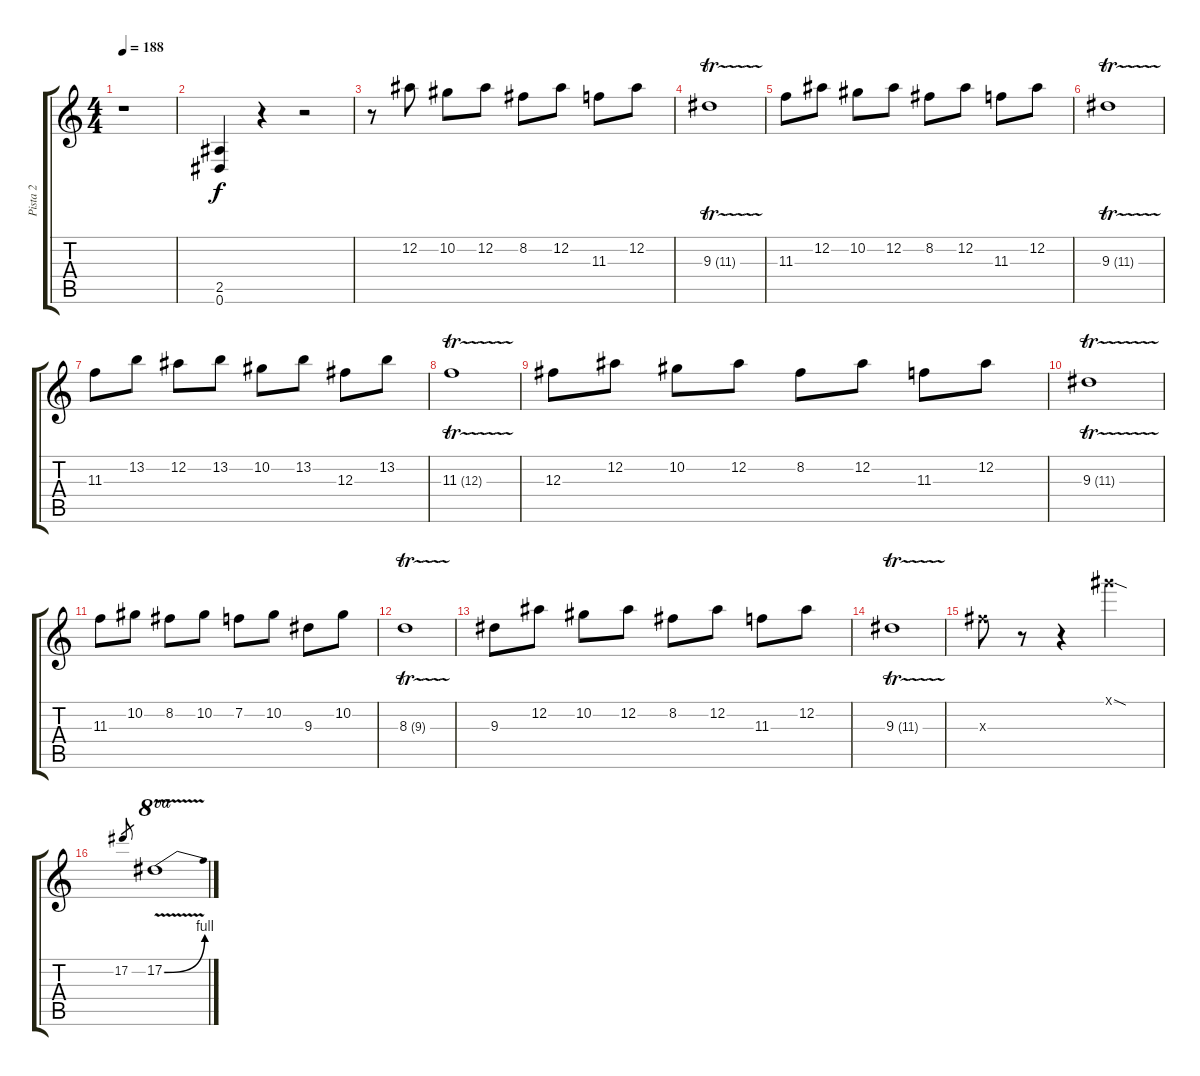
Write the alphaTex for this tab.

\track ("Pista 2" "Pista 2") {instrument overdrivenguitar}
\staff {score tabs}
\tuning (Eb4 Bb3 Gb3 Db3 Ab2 Eb2) {hide}
\ts (4 4)
\tempo 188
\clef g2
\ks c
r.1{dy f} |
(2.5 0.6).4 r.4 r.2 |
r.8{balance 11 instrument acousticguitarsteel} 12.2.8 10.2.8 12.2.8 8.2.8 12.2.8 11.3.8 12.2.8 |
9.3{tr (11 32)}.1 |
11.3.8 12.2.8 10.2.8 12.2.8 8.2.8 12.2.8 11.3.8 12.2.8 |
9.3{tr (11 32)}.1 |
11.3.8 13.2.8 12.2.8 13.2.8 10.2.8 13.2.8 12.3.8 13.2.8 |
11.3{tr (12 32)}.1 |
12.3.8 12.2.8 10.2.8 12.2.8 8.2.8 12.2.8 11.3.8 12.2.8 |
9.3{tr (11 32)}.1 |
11.3.8 10.2.8 8.2.8 10.2.8 7.2.8 10.2.8 9.3.8 10.2.8 |
8.3{tr (9 32)}.1 |
9.3.8 12.2.8 10.2.8 12.2.8 8.2.8 12.2.8 11.3.8 12.2.8 |
9.3{tr (11 32)}.1 |
12.3{x}.8{instrument overdrivenguitar} r.8 r.4 17.1{sod x}.2 |
17.2.8{gr} 17.2{be (bend 0 0 60 4) v}.1{ot 8va}
